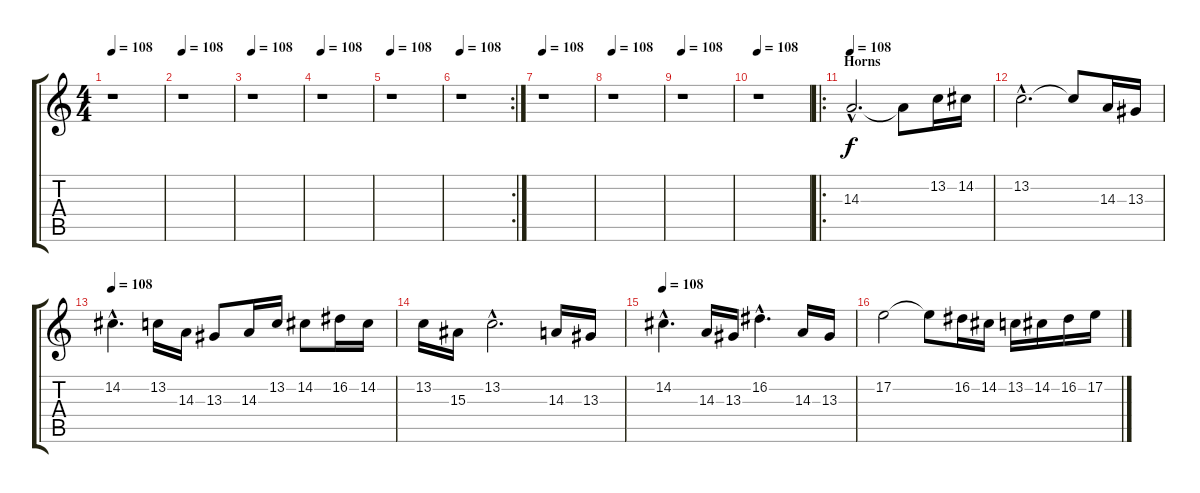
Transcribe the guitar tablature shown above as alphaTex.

\track "" {instrument frenchhorn}
\staff {score tabs}
\tuning (E4 B3 G3 D3 A2 E2) {hide}
\ts (4 4)
\tempo 108
\clef g2
\ks c
r.1{dy f} |
\tempo 108
r.1 |
\tempo 108
r.1 |
\tempo 108
r.1 |
\tempo 108
r.1 |
\rc 2
\tempo 108
r.1 |
\tempo 108
r.1 |
\tempo 108
r.1 |
\tempo 108
r.1 |
\tempo 108
r.1 |
\ro
\section ("" "Horns")
\tempo 108
14.3{hac}.2{d} 14.3{t}.8 13.2.16 14.2.16 |
13.2{hac}.2{d} 13.2{t}.8 14.3.16 13.3.16 |
\tempo 108
14.2{hac}.4{d} 13.2.16 14.3.16 13.3.8 14.3.16 13.2.16 14.2.8 16.2.16 14.2.16 |
13.2.16 15.3.16 13.2{hac}.2{d} 14.3.16 13.3.16 |
\tempo 108
14.2{hac}.4{d} 14.3.16 13.3.16 16.2{hac}.4{d} 14.3.16 13.3.16 |
17.2.2 17.2{t}.8 16.2.16 14.2.16 13.2.16 14.2.16 16.2.16 17.2.16
